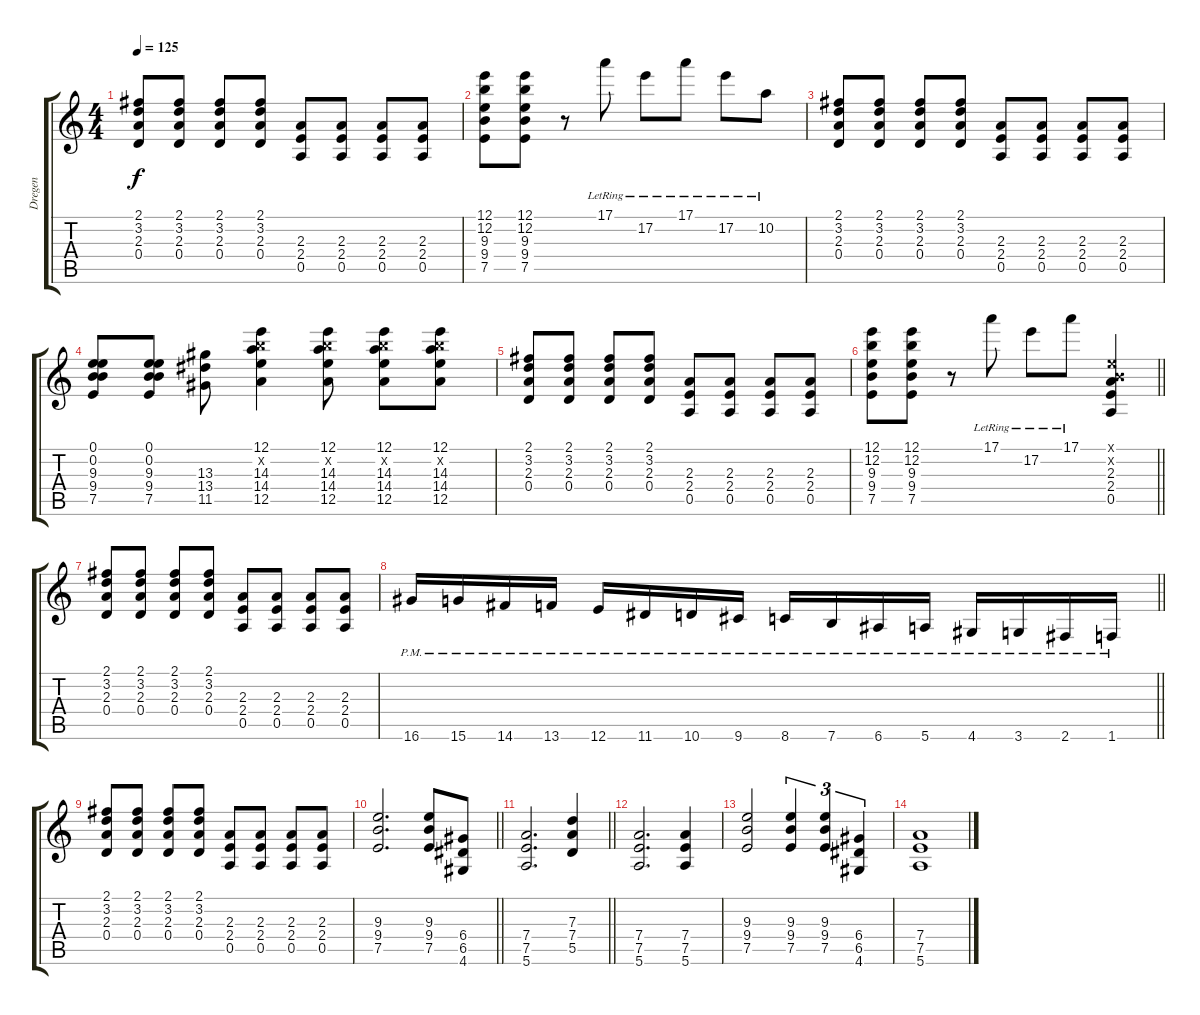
\track ("Dregen" "Dregen") {instrument overdrivenguitar}
\staff {score tabs}
\tuning (E4 B3 G3 D3 A2 E2) {hide}
\ts (4 4)
\tempo 125
\clef g2
\ks c
(2.1 3.2 2.3 0.4).8{dy f} (2.1 3.2 2.3 0.4).8 (2.1 3.2 2.3 0.4).8 (2.1 3.2 2.3 0.4).8 (2.3 2.4 0.5).8 (2.3 2.4 0.5).8 (2.3 2.4 0.5).8 (2.3 2.4 0.5).8 |
(12.1 12.2 9.3 9.4 7.5).8 (12.1 12.2 9.3 9.4 7.5).8 r.8 17.1{lr}.8 17.2{lr}.8 17.1{lr}.8 17.2{lr}.8 10.2{lr}.8 |
(2.1 3.2 2.3 0.4).8 (2.1 3.2 2.3 0.4).8 (2.1 3.2 2.3 0.4).8 (2.1 3.2 2.3 0.4).8 (2.3 2.4 0.5).8 (2.3 2.4 0.5).8 (2.3 2.4 0.5).8 (2.3 2.4 0.5).8 |
(0.1 0.2 9.3 9.4 7.5).8 (0.1 0.2 9.3 9.4 7.5).8 (13.3 13.4 11.5).8 (12.1 12.2{x} 14.3 14.4 12.5).4 (12.1 12.2{x} 14.3 14.4 12.5).8 (12.1 12.2{x} 14.3 14.4 12.5).8 (12.1 12.2{x} 14.3 14.4 12.5).8 |
(2.1 3.2 2.3 0.4).8 (2.1 3.2 2.3 0.4).8 (2.1 3.2 2.3 0.4).8 (2.1 3.2 2.3 0.4).8 (2.3 2.4 0.5).8 (2.3 2.4 0.5).8 (2.3 2.4 0.5).8 (2.3 2.4 0.5).8 |
\barLineRight lightlight
(12.1 12.2 9.3 9.4 7.5).8 (12.1 12.2 9.3 9.4 7.5).8 r.8 17.1{lr}.8 17.2{lr}.8 17.1{lr}.8 (0.1{x} 0.2{x} 2.3 2.4 0.5).4 |
(2.1 3.2 2.3 0.4).8 (2.1 3.2 2.3 0.4).8 (2.1 3.2 2.3 0.4).8 (2.1 3.2 2.3 0.4).8 (2.3 2.4 0.5).8 (2.3 2.4 0.5).8 (2.3 2.4 0.5).8 (2.3 2.4 0.5).8 |
\barLineRight lightlight
16.6{pm}.16 15.6{pm}.16 14.6{pm}.16 13.6{pm}.16 12.6{pm}.16 11.6{pm}.16 10.6{pm}.16 9.6{pm}.16 8.6{pm}.16 7.6{pm}.16 6.6{pm}.16 5.6{pm}.16 4.6{pm}.16 3.6{pm}.16 2.6{pm}.16 1.6{pm}.16 |
(2.1 3.2 2.3 0.4).8 (2.1 3.2 2.3 0.4).8 (2.1 3.2 2.3 0.4).8 (2.1 3.2 2.3 0.4).8 (2.3 2.4 0.5).8 (2.3 2.4 0.5).8 (2.3 2.4 0.5).8 (2.3 2.4 0.5).8 |
\barLineRight lightlight
(9.3 9.4 7.5).2{d} (9.3 9.4 7.5).8 (6.4 6.5 4.6).8 |
\barLineRight lightlight
(7.4 7.5 5.6).2{d} (7.3 7.4 5.5).4 |
(7.4 7.5 5.6).2{d} (7.4 7.5 5.6).4 |
(9.3 9.4 7.5).2 (9.3 9.4 7.5).4{tu (3 2)} (9.3 9.4 7.5).4{tu (3 2)} (6.4 6.5 4.6).4{tu (3 2)} |
(7.4 7.5 5.6).1
